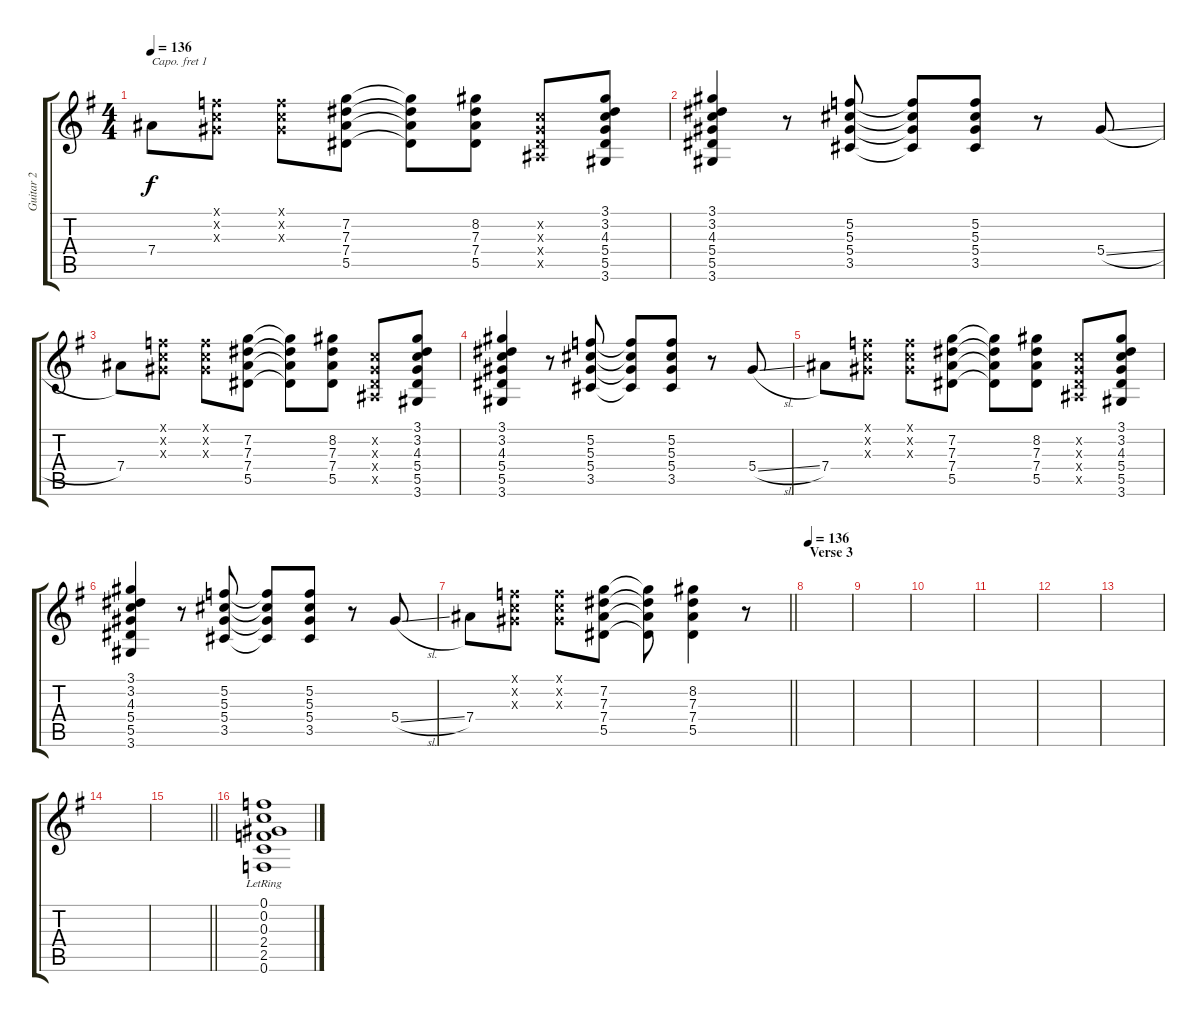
\track ("Guitar 2" "Guitar 2") {instrument electricguitarclean}
\staff {score tabs}
\capo 1
\tuning (E4 B3 G3 D3 A2 E2) {hide}
\ts (4 4)
\tempo 136
\clef g2
\ks g
7.4.8{dy f} (0.1{x} 0.2{x} 0.3{x}).8 (0.1{x} 0.2{x} 0.3{x}).8 (7.2 7.3 7.4 5.5).8 (7.2{t} 7.3{t} 7.4{t} 5.5{t}).8 (8.2 7.3 7.4 5.5).8 (0.2{x} 0.3{x} 0.4{x} 0.5{x}).8 (3.1 3.2 4.3 5.4 5.5 3.6).8 |
(3.1 3.2 4.3 5.4 5.5 3.6).4 r.8 (5.2 5.3 5.4 3.5).8 (5.2{t} 5.3{t} 5.4{t} 3.5{t}).8 (5.2 5.3 5.4 3.5).8 r.8 5.4{sl}.8 |
7.4.8 (0.1{x} 0.2{x} 0.3{x}).8 (0.1{x} 0.2{x} 0.3{x}).8 (7.2 7.3 7.4 5.5).8 (7.2{t} 7.3{t} 7.4{t} 5.5{t}).8 (8.2 7.3 7.4 5.5).8 (0.2{x} 0.3{x} 0.4{x} 0.5{x}).8 (3.1 3.2 4.3 5.4 5.5 3.6).8 |
(3.1 3.2 4.3 5.4 5.5 3.6).4 r.8 (5.2 5.3 5.4 3.5).8 (5.2{t} 5.3{t} 5.4{t} 3.5{t}).8 (5.2 5.3 5.4 3.5).8 r.8 5.4{sl}.8 |
7.4.8 (0.1{x} 0.2{x} 0.3{x}).8 (0.1{x} 0.2{x} 0.3{x}).8 (7.2 7.3 7.4 5.5).8 (7.2{t} 7.3{t} 7.4{t} 5.5{t}).8 (8.2 7.3 7.4 5.5).8 (0.2{x} 0.3{x} 0.4{x} 0.5{x}).8 (3.1 3.2 4.3 5.4 5.5 3.6).8 |
(3.1 3.2 4.3 5.4 5.5 3.6).4 r.8 (5.2 5.3 5.4 3.5).8 (5.2{t} 5.3{t} 5.4{t} 3.5{t}).8 (5.2 5.3 5.4 3.5).8 r.8 5.4{sl}.8 |
\barLineRight lightlight
7.4.8 (0.1{x} 0.2{x} 0.3{x}).8 (0.1{x} 0.2{x} 0.3{x}).8 (7.2 7.3 7.4 5.5).8 (7.2{t} 7.3{t} 7.4{t} 5.5{t}).8 (8.2 7.3 7.4 5.5).4 r.8 |
\section ("" "Verse 3")
\tempo 136
|
|
|
|
|
|
|
\barLineRight lightlight
|
(0.1{lr} 0.2{lr} 0.3{lr} 2.4{lr} 2.5{lr} 0.6{lr}).1
